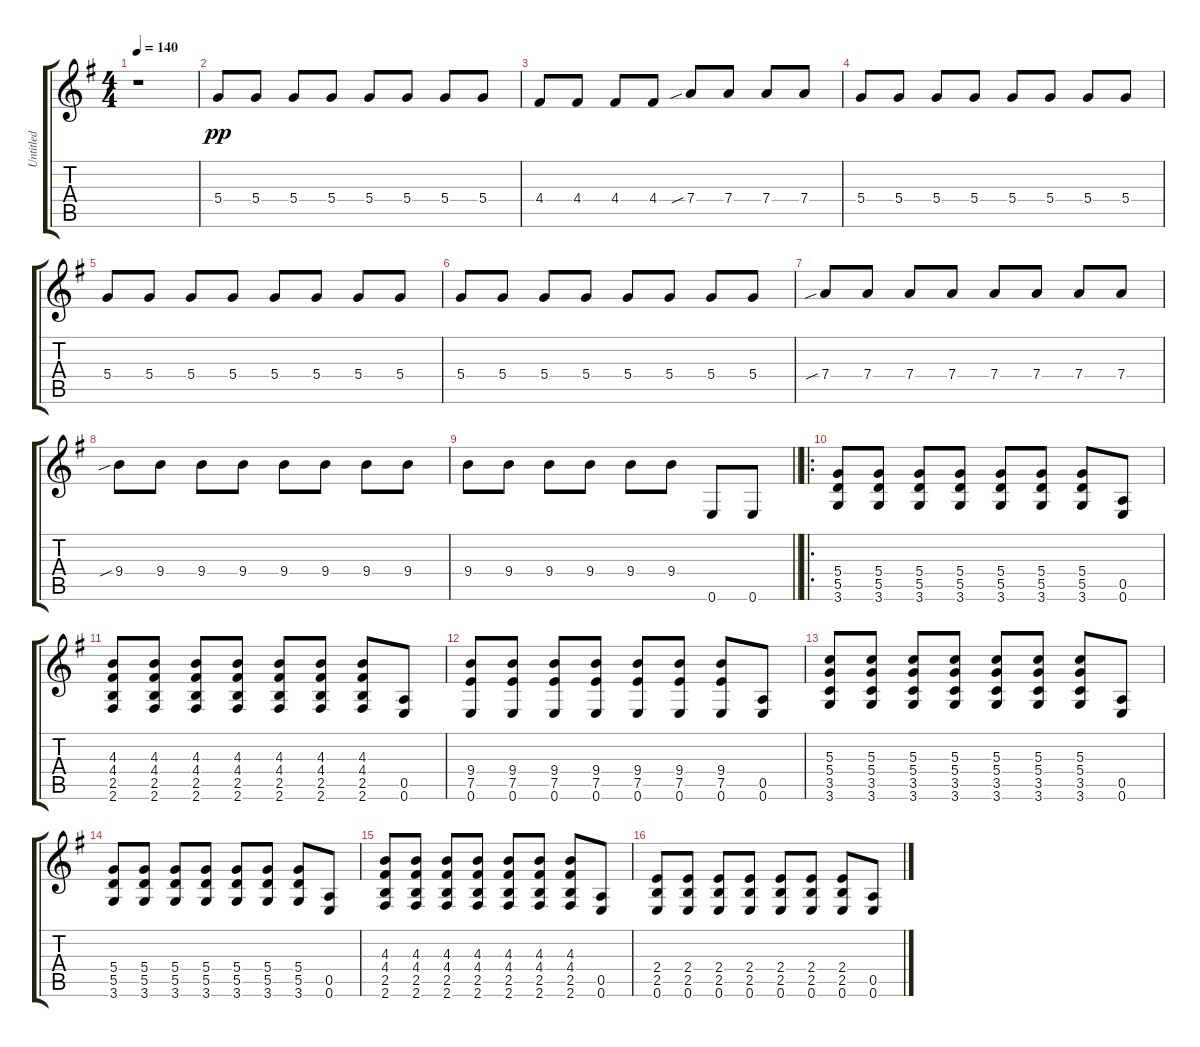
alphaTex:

\track ("Untitled" "Untitled") {instrument distortionguitar}
\staff {score tabs}
\tuning (E4 B3 G3 D3 A2 E2) {hide}
\ts (4 4)
\tempo 140
\clef g2
\ks g
r.1{dy mf} |
5.4.8{dy pp} 5.4.8 5.4.8 5.4.8 5.4.8 5.4.8 5.4.8 5.4.8 |
4.4.8 4.4.8 4.4.8 4.4.8 7.4{sib}.8 7.4.8 7.4.8 7.4.8 |
5.4.8 5.4.8 5.4.8 5.4.8 5.4.8 5.4.8 5.4.8 5.4.8 |
5.4.8 5.4.8 5.4.8 5.4.8 5.4.8 5.4.8 5.4.8 5.4.8 |
5.4.8 5.4.8 5.4.8 5.4.8 5.4.8 5.4.8 5.4.8 5.4.8 |
7.4{sib}.8 7.4.8 7.4.8 7.4.8 7.4.8 7.4.8 7.4.8 7.4.8 |
9.4{sib}.8 9.4.8 9.4.8 9.4.8 9.4.8 9.4.8 9.4.8 9.4.8 |
\barLineRight lightlight
9.4.8 9.4.8 9.4.8 9.4.8 9.4.8 9.4.8 0.6.8 0.6.8 |
\ro
(5.4 5.5 3.6).8 (5.4 5.5 3.6).8 (5.4 5.5 3.6).8 (5.4 5.5 3.6).8 (5.4 5.5 3.6).8 (5.4 5.5 3.6).8 (5.4 5.5 3.6).8 (0.5 0.6).8 |
(4.3 4.4 2.5 2.6).8 (4.3 4.4 2.5 2.6).8 (4.3 4.4 2.5 2.6).8 (4.3 4.4 2.5 2.6).8 (4.3 4.4 2.5 2.6).8 (4.3 4.4 2.5 2.6).8 (4.3 4.4 2.5 2.6).8 (0.5 0.6).8 |
(9.4 7.5 0.6).8 (9.4 7.5 0.6).8 (9.4 7.5 0.6).8 (9.4 7.5 0.6).8 (9.4 7.5 0.6).8 (9.4 7.5 0.6).8 (9.4 7.5 0.6).8 (0.5 0.6).8 |
(5.3 5.4 3.5 3.6).8 (5.3 5.4 3.5 3.6).8 (5.3 5.4 3.5 3.6).8 (5.3 5.4 3.5 3.6).8 (5.3 5.4 3.5 3.6).8 (5.3 5.4 3.5 3.6).8 (5.3 5.4 3.5 3.6).8 (0.5 0.6).8 |
(5.4 5.5 3.6).8 (5.4 5.5 3.6).8 (5.4 5.5 3.6).8 (5.4 5.5 3.6).8 (5.4 5.5 3.6).8 (5.4 5.5 3.6).8 (5.4 5.5 3.6).8 (0.5 0.6).8 |
(4.3 4.4 2.5 2.6).8 (4.3 4.4 2.5 2.6).8 (4.3 4.4 2.5 2.6).8 (4.3 4.4 2.5 2.6).8 (4.3 4.4 2.5 2.6).8 (4.3 4.4 2.5 2.6).8 (4.3 4.4 2.5 2.6).8 (0.5 0.6).8 |
(2.4 2.5 0.6).8 (2.4 2.5 0.6).8 (2.4 2.5 0.6).8 (2.4 2.5 0.6).8 (2.4 2.5 0.6).8 (2.4 2.5 0.6).8 (2.4 2.5 0.6).8 (0.5 0.6).8
